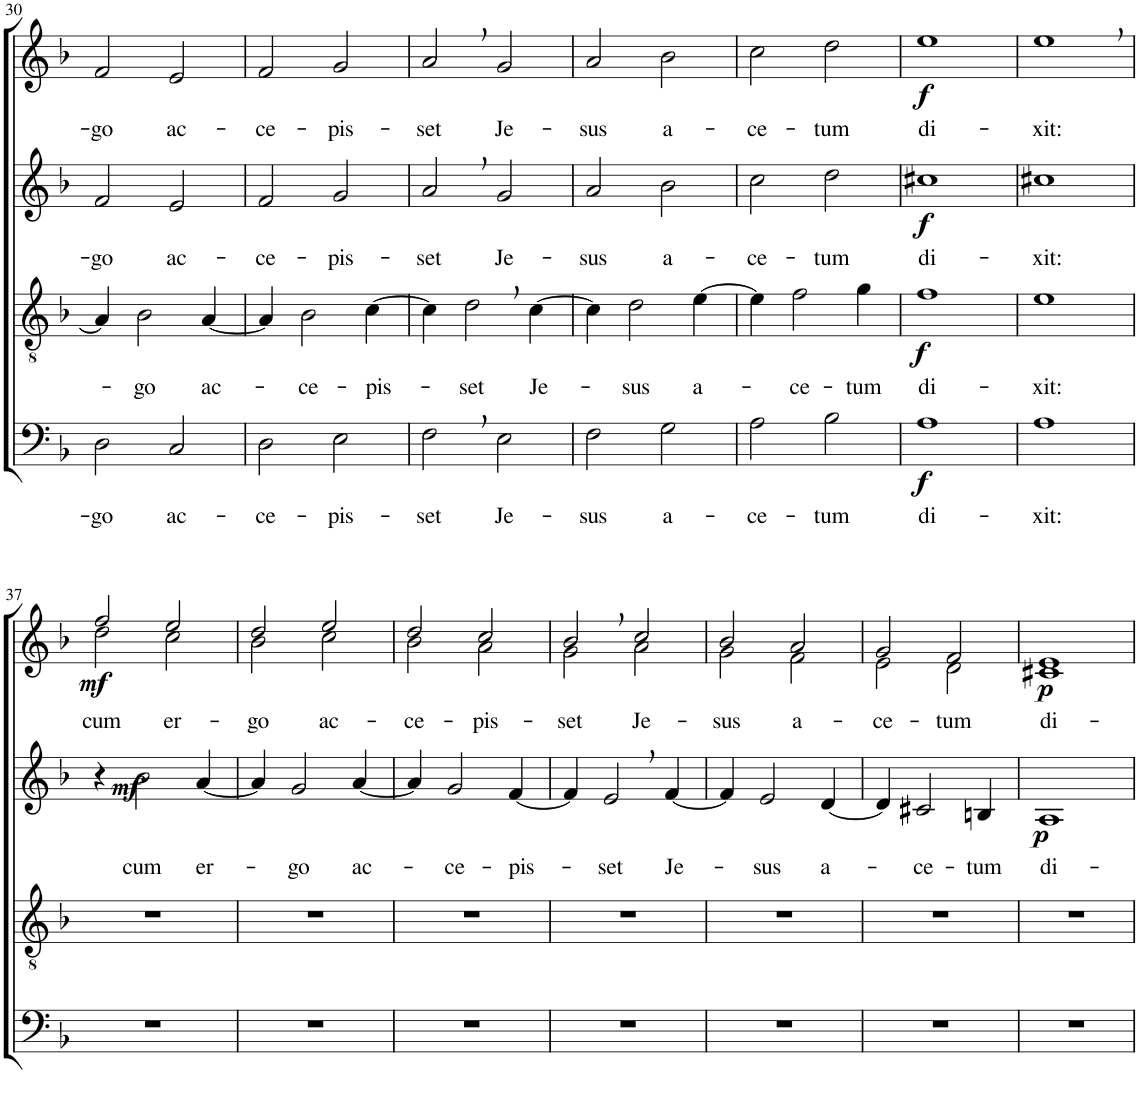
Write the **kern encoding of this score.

**kern	**text	**dynam	**kern	**text	**dynam	**kern	**text	**dynam	**kern	**text	**dynam
*part4	*part4	*part4	*part3	*part3	*part3	*part2	*part2	*part2	*part1	*part1	*part1
*staff4	*staff4	*staff4	*staff3	*staff3	*staff3	*staff2	*staff2	*staff2	*staff1	*staff1	*staff1
*I"Bassi	*	*	*I"Tenori	*	*	*I"Contralti	*	*	*I"Soprani	*	*
!!LO:PB:g=z
*clefF4	*	*	*clefGv2	*	*	*clefG2	*	*	*clefG2	*	*
*k[b-]	*	*	*k[b-]	*	*	*k[b-]	*	*	*k[b-]	*	*
*F:	*	*	*F:	*	*	*F:	*	*	*F:	*	*
*M4/4	*	*	*M4/4	*	*	*M4/4	*	*	*M4/4	*	*
=30	=30	=30	=30	=30	=30	=30	=30	=30	=30	=30	=30
!	!LO:LY:b	!	!	!	!	!	!LO:LY:b	!	!	!LO:LY:b	!
2D\	-go	.	4A/]	.	.	2f/	-go	.	2f/	-go	.
!	!	!	!	!LO:LY:b	!	!	!	!	!	!	!
.	.	.	2B-\	-go	.	.	.	.	.	.	.
!	!LO:LY:b	!	!	!	!	!	!LO:LY:b	!	!	!LO:LY:b	!
2C/	ac-	.	.	.	.	2e/	ac-	.	2e/	ac-	.
!	!	!	!	!LO:LY:b	!	!	!	!	!	!	!
.	.	.	[4A/	ac-	.	.	.	.	.	.	.
=31	=31	=31	=31	=31	=31	=31	=31	=31	=31	=31	=31
!	!LO:LY:b	!	!	!	!	!	!LO:LY:b	!	!	!LO:LY:b	!
2D\	-ce-	.	4A/]	.	.	2f/	-ce-	.	2f/	-ce-	.
!	!	!	!	!LO:LY:b	!	!	!	!	!	!	!
.	.	.	2B-\	-ce-	.	.	.	.	.	.	.
!	!LO:LY:b	!	!	!	!	!	!LO:LY:b	!	!	!LO:LY:b	!
2E\	-pis-	.	.	.	.	2g/	-pis-	.	2g/	-pis-	.
!	!	!	!	!LO:LY:b	!	!	!	!	!	!	!
.	.	.	[4c\	-pis-	.	.	.	.	.	.	.
=32	=32	=32	=32	=32	=32	=32	=32	=32	=32	=32	=32
!	!LO:LY:b	!	!	!	!	!	!LO:LY:b	!	!	!LO:LY:b	!
2F,\	-set	.	4c\]	.	.	2a,/	-set	.	2a,/	-set	.
!	!	!	!	!LO:LY:b	!	!	!	!	!	!	!
.	.	.	2d,\	-set	.	.	.	.	.	.	.
!	!LO:LY:b	!	!	!	!	!	!LO:LY:b	!	!	!LO:LY:b	!
2E\	Je-	.	.	.	.	2g/	Je-	.	2g/	Je-	.
!	!	!	!	!LO:LY:b	!	!	!	!	!	!	!
.	.	.	[4c\	Je-	.	.	.	.	.	.	.
=33	=33	=33	=33	=33	=33	=33	=33	=33	=33	=33	=33
!	!LO:LY:b	!	!	!	!	!	!LO:LY:b	!	!	!LO:LY:b	!
2F\	-sus	.	4c\]	.	.	2a/	-sus	.	2a/	-sus	.
!	!	!	!	!LO:LY:b	!	!	!	!	!	!	!
.	.	.	2d\	-sus	.	.	.	.	.	.	.
!	!LO:LY:b	!	!	!	!	!	!LO:LY:b	!	!	!LO:LY:b	!
2G\	a-	.	.	.	.	2b-\	a-	.	2b-\	a-	.
!	!	!	!	!LO:LY:b	!	!	!	!	!	!	!
.	.	.	[4e\	a-	.	.	.	.	.	.	.
=34	=34	=34	=34	=34	=34	=34	=34	=34	=34	=34	=34
!	!LO:LY:b	!	!	!	!	!	!LO:LY:b	!	!	!LO:LY:b	!
2A\	-ce-	.	4e\]	.	.	2cc\	-ce-	.	2cc\	-ce-	.
!	!	!	!	!LO:LY:b	!	!	!	!	!	!	!
.	.	.	2f\	-ce-	.	.	.	.	.	.	.
!	!LO:LY:b	!	!	!	!	!	!LO:LY:b	!	!	!LO:LY:b	!
2B-\	-tum	.	.	.	.	2dd\	-tum	.	2dd\	-tum	.
!	!	!	!	!LO:LY:b	!	!	!	!	!	!	!
.	.	.	4g\	-tum	.	.	.	.	.	.	.
=35	=35	=35	=35	=35	=35	=35	=35	=35	=35	=35	=35
!	!LO:LY:b	!LO:DY:b	!	!LO:LY:b	!LO:DY:b	!	!LO:LY:b	!LO:DY:b	!	!LO:LY:b	!LO:DY:b
1A	di-	f	1f	di-	f	1cc#X	di-	f	1ee	di-	f
=36	=36	=36	=36	=36	=36	=36	=36	=36	=36	=36	=36
!	!LO:LY:b	!	!	!LO:LY:b	!	!	!LO:LY:b	!	!	!LO:LY:b	!
1A	-xit:	.	1e	-xit:	.	1cc#X	-xit:	.	1ee,	-xit:	.
!!LO:LB:g=z
=37	=37	=37	=37	=37	=37	=37	=37	=37	=37	=37	=37
!	!	!	!	!	!	!	!	!	!	!LO:LY:b	!LO:DY:b
*	*	*	*	*	*	*	*	*	*^	*	*
1r	.	.	1r	.	.	4r	.	.	2ff/	2dd\	cum	mf
!	!	!	!	!	!	!	!LO:LY:b	!LO:DY:b	!	!	!	!
.	.	.	.	.	.	2b-\	cum	mf	.	.	.	.
!	!	!	!	!	!	!	!	!	!	!	!LO:LY:b	!
.	.	.	.	.	.	.	.	.	2ee/	2cc\	er-	.
!	!	!	!	!	!	!	!LO:LY:b	!	!	!	!	!
.	.	.	.	.	.	[4a/	er-	.	.	.	.	.
=38	=38	=38	=38	=38	=38	=38	=38	=38	=38	=38	=38	=38
!	!	!	!	!	!	!	!	!	!	!	!LO:LY:b	!
1r	.	.	1r	.	.	4a/]	.	.	2dd/	2b-\	-go	.
!	!	!	!	!	!	!	!LO:LY:b	!	!	!	!	!
.	.	.	.	.	.	2g/	-go	.	.	.	.	.
!	!	!	!	!	!	!	!	!	!	!	!LO:LY:b	!
.	.	.	.	.	.	.	.	.	2ee/	2cc\	ac-	.
!	!	!	!	!	!	!	!LO:LY:b	!	!	!	!	!
.	.	.	.	.	.	[4a/	ac-	.	.	.	.	.
=39	=39	=39	=39	=39	=39	=39	=39	=39	=39	=39	=39	=39
!	!	!	!	!	!	!	!	!	!	!	!LO:LY:b	!
1r	.	.	1r	.	.	4a/]	.	.	2dd/	2b-\	-ce-	.
!	!	!	!	!	!	!	!LO:LY:b	!	!	!	!	!
.	.	.	.	.	.	2g/	-ce-	.	.	.	.	.
!	!	!	!	!	!	!	!	!	!	!	!LO:LY:b	!
.	.	.	.	.	.	.	.	.	2cc/	2a\	-pis-	.
!	!	!	!	!	!	!	!LO:LY:b	!	!	!	!	!
.	.	.	.	.	.	[4f/	-pis-	.	.	.	.	.
=40	=40	=40	=40	=40	=40	=40	=40	=40	=40	=40	=40	=40
!	!	!	!	!	!	!	!	!	!	!	!LO:LY:b	!
1r	.	.	1r	.	.	4f/]	.	.	2b-,/	2g\	-set	.
!	!	!	!	!	!	!	!LO:LY:b	!	!	!	!	!
.	.	.	.	.	.	2e,/	-set	.	.	.	.	.
!	!	!	!	!	!	!	!	!	!	!	!LO:LY:b	!
.	.	.	.	.	.	.	.	.	2cc/	2a\	Je-	.
!	!	!	!	!	!	!	!LO:LY:b	!	!	!	!	!
.	.	.	.	.	.	[4f/	Je-	.	.	.	.	.
=41	=41	=41	=41	=41	=41	=41	=41	=41	=41	=41	=41	=41
!	!	!	!	!	!	!	!	!	!	!	!LO:LY:b	!
1r	.	.	1r	.	.	4f/]	.	.	2b-/	2g\	-sus	.
!	!	!	!	!	!	!	!LO:LY:b	!	!	!	!	!
.	.	.	.	.	.	2e/	-sus	.	.	.	.	.
!	!	!	!	!	!	!	!	!	!	!	!LO:LY:b	!
.	.	.	.	.	.	.	.	.	2a/	2f\	a-	.
!	!	!	!	!	!	!	!LO:LY:b	!	!	!	!	!
.	.	.	.	.	.	[4d/	a-	.	.	.	.	.
=42	=42	=42	=42	=42	=42	=42	=42	=42	=42	=42	=42	=42
!	!	!	!	!	!	!	!	!	!	!	!LO:LY:b	!
1r	.	.	1r	.	.	4d/]	.	.	2g/	2e\	-ce-	.
!	!	!	!	!	!	!	!LO:LY:b	!	!	!	!	!
.	.	.	.	.	.	2c#X/	-ce-	.	.	.	.	.
!	!	!	!	!	!	!	!	!	!	!	!LO:LY:b	!
.	.	.	.	.	.	.	.	.	2f/	2d\	-tum	.
!	!	!	!	!	!	!	!LO:LY:b	!	!	!	!	!
.	.	.	.	.	.	4Bn/	-tum	.	.	.	.	.
*	*	*	*	*	*	*	*	*	*v	*v	*	*
=43	=43	=43	=43	=43	=43	=43	=43	=43	=43	=43	=43
!	!	!	!	!	!	!	!LO:LY:b	!LO:DY:b	!	!LO:LY:b	!LO:DY:b
1r	.	.	1r	.	.	1A	di-	p	1c#X 1e	di-	p
=	=	=	=	=	=	=	=	=	=	=	=
*-	*-	*-	*-	*-	*-	*-	*-	*-	*-	*-	*-
